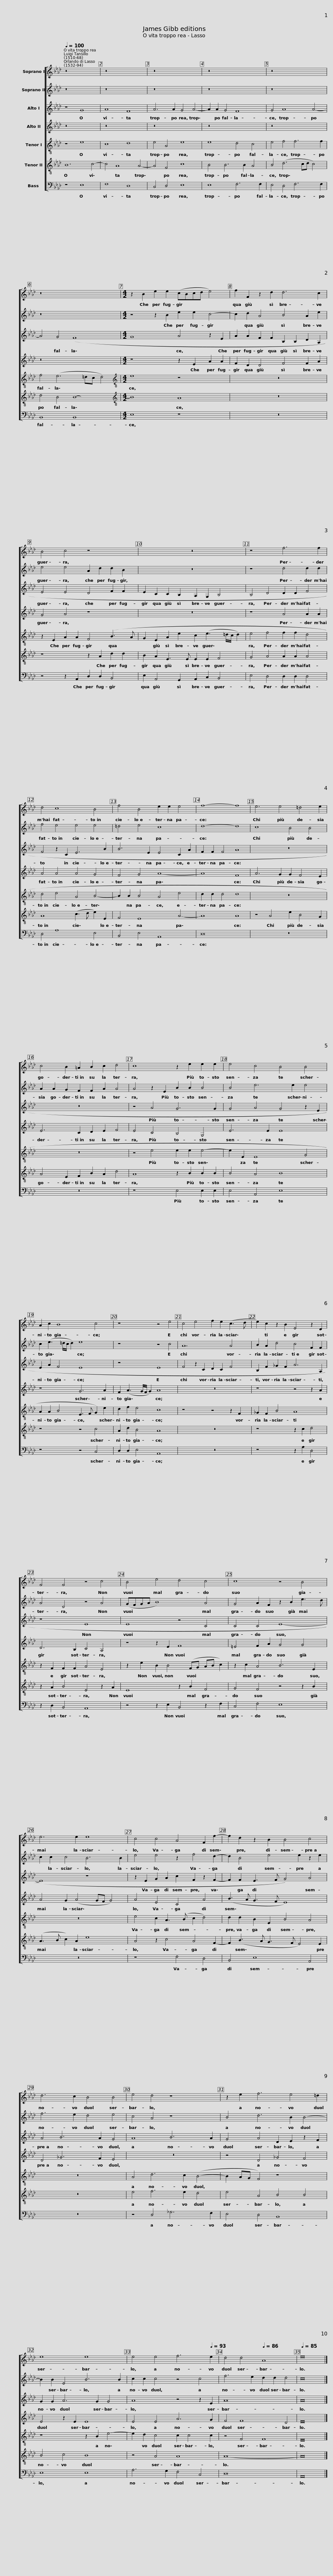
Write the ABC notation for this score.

X:1
%%score [ 1 2 3 4 5 6 7 ]
L:1/8
Q:1/4=100
M:none
I:linebreak $
K:Ab
V:1 treble
V:2 treble
V:3 treble
V:4 treble
V:5 treble-8
V:6 treble-8
V:7 bass
V:1
 z16 | z16 | z16 | z16 | z16 |$ %5
 z16 |$[M:4/2] z2 B2 e2 e2 (cBcd e4) | f2 F2 z2 d2 d6 c2 |$ B4 c4 z8 |$ z16 | %10
 z8 f6 f2 | d4 c8 B4 |$ f4 B4 e2 e2 e4 | f8- f8 | e6 e4 =d4 e2 | %15
 c4 B2 =A2 B2 c2 d4 |$ c8 z2 e2 e2 e2 | e4 c4 B4 B4 | A2 c2 B8 c4 |$ z8 z4 e4 | %20
 c4 e4 f2 e2 (c3 d | e2) c2 z2 B2 E4 z2 D2 |$ F4 F4 z4 c4 | B4 e4 d4 c4 | c8 z4 B4 |$ %25
 e6 e2 e8 | c4 c4 A4 F2 f2- | f2 d2 z2 B2 B4 c4 |$ d6 c2 B4 B4 | e4 d4 z8 | %30
 z2 e2 f6 e4 =d2 |$ e8 e8 | e4[Q:1/4=98] e4[Q:1/4=96] f6[Q:1/4=93] e2 |[Q:1/4=92] d4[Q:1/4=90] d4[Q:1/4=86] A8 |[Q:1/4=85] e16 |] %35
V:2
 z16 | z16 | z16 | z16 | z16 |$ %5
 z16 |$[M:4/2] z4 z2 B2 e2 e2 c4- | c2 d2 A4 B4 A2 e2 |$ e4 e4 A2 d2 d2 B2 |$ z16 | %10
 z8 d4 d2 d2 | f4 e4 e4 e4 |$ =d4 e4 c8 | d8- d8 | c8 B4 B4 | %15
 A2 A2 G2 F2 F2 A2 A4 |$ A4 z2 E2 B2 B2 B4 | B4 e6 e2 e4 | c2 (e3 =d/c/ d2) e8 |$ z8 z4 c4 | %20
 A12 A4 | B2 A2 d4 c4 F2 F2 |$ A4 D4 z4 A4 | (GFGA B8) A4 | G4 A2 F2 z2 B2 e3 d |$ %25
 c2 c2 c4 B6 B2 | e4 e4 z2 f4 d2- | d2 B4 e4 e2 z2 e2 |$ f6 e2 d4 e4 | c4 A4 z8 | %30
 B4 d6 B2 B4- |$ B2 B2 E4 B6 B2 | c2 c2 c4 z4 c4 | f6 e2 d2 d2 d4 | c16 |] %35
V:3
 z8 G8 | A8 F8 | A6 A2 G4 A4- | A2 A2 G4 F8 | G4 A8 A4- |$ %5
 A4 G4 (F8 |$[M:4/2] G8 A4 z2 E2 | A2 A2 F2 F2 B,2 B,2 D2 A,2 |$ E4 E4 D4 F2 F2 |$ E2 C2 C2 B,2 A,2 G,2 B,4 | %10
 B,4 D4 D2 D2 F4 | F4 z2 C2 E6 B2 |$ B6 E2 E4 C2 A2 | F2 F2 F4 A8 | z16 | %15
 z16 |$ z4 A4 G6 G2 | G4 A4 G4 z2 E2 | E2 A2 F4 E8 |$ z8 E8 | %20
 F4 z2 C2 D2 C2 F4 | B,2 F2 _G2 F2 A6 A,2 |$ z8 E8 | E8 z4 C4 | C4 C4 E8- |$ %25
 E8 z8 | z2 E2 G2 A2 c2 F2 z2 F2- | F2 F2 E3 F G4) A4 |$ A4 B6 A2 G4 | A8 B6 A2 | %30
 G4 A4 D2 E2 z2 F2 |$ G2 G2 A6 G2 G4 | A8 z4 z2 E2 | A16 | A16 |] %35
V:4
 z16 | z16 | z16 | z16 | z16 |$ %5
 z16 |$[M:4/2] z8 z2 E2 A2 A2 | F2 D2 D4 F4 F2 A2 |$ G4 A4 z8 |$ z16 | %10
 z8 A4 A2 A2 | A4 A4 A4 G4 |$ F4 G4 A8- | A8 F8 | A6 G2 G2 F4 E2 | %15
 E6 C2 D2 E2 F4 |$ E4 C4 B,4 G,4 | E6 E2 E8 | z8 G6 A2 |$ F2 (A3 G/F/ G2) A8 | %20
 z16 | z8 z4 z2 A2 |$ D6 B,2 C4 A,4 | z4 z2 E2 F8 | =E4 F2 A2 G4 G4 |$ %25
 A4 G2 (A4 GF G4) | A4 E4 C4 A4 | (B3 A G3 F E8) |$ D4 _G6 F2 E4 | z16 | %30
 z4 D4 _G4 F4 |$ E4 z2 E2 E8 | E4 E4 A6 G2 | F4 F8 D4 | E16 |] %35
V:5
 z8 e8 | c8 d8 | e4 A4 e8 | e8 d4 c4 | e4 f4 f6 f2 |$ %5
 f4 (e6 =dc d4) |$[M:4/2][K:treble-8] e8 z8 | z16 |$ z2 E2 A2 A2 F4 (B3 A |$ G2 E2 A2 e2 c2 (e3 =d/c/ d2) | %10
 e4 f4 f2 f2 d4 | d4 e4 A4 B4- |$ B2 B2 B4 A4 e4 | d2 d2 d4 d8 | z16 | %15
 z16 |$ z4 e4 e2 e2 e4- | e2 E2 E8 G4 | A2 A2 B4 E3 F G2) e2 |$ d2 f2 e4 c8 | %20
 z8 z4 z2 F2 | _G2 F2 B4 A8 |$ z2 F2 F2 F2 A4 E4 | z2 e2 B2 B4 (FG AB c2) | z2 c2 A4 B6 E2 |$ %25
 z16 | e4 c2 A3 (B c2 d4) | d2 d2 B2 E2 B4 A4 |$ z16 | A4 d6 c2 (B4- | %30
 B2 AG F4) z8 |$ z8 z2 B2 e4- | e2 d2 c4 c2 c4 c2 | z4 F4 F8 | E16 |] %35
V:6
 B12 c4- | c4 A8 A4- | A4 F4 c8 | B4 B6 B2 A4 | B4 (d6 cd c4) |$ %5
 d4 B4 B8- |$[M:4/2][K:treble-8] B8 A8 | z16 |$ z8 z2 A2 d2 d2 |$ B2 A2 E3 E E2 E2 F4 | %10
 G4 A4 A2 A2 A4 | A8 (c3 d e2) E2 |$ F4 E8 A4- | A8 A8 | z4 A4 e2 B4 G2 | %15
 A4 E2 F2 B2 A2 d4 |$ A8 z2 B2 B2 B2 | B4 A4 B8 | z8 z4 c4 |$ A2 d2 B4 A8 | %20
 z16 | z8 z2 c2 d4 |$ z2 A2 B4 E4 z2 A2 | E8 z2 B2 F4 | G4 F4 z4 z2 B2 |$ %25
 (A3 B c2) A2 e8 | A4 z2 c4 A4 F2- | F2 (B3 A G3 F E4) E2 |$ z16 | e4 f6 e2 d4 | %30
 e4 A4 B4 B4 |$ B4 c4 B8 | z4 A4 A8 | A16- | A16 |] %35
V:7
 z8 E,8 | F,8 D,8 | C,4 D,4 E,8 | E,8 F,6 F,2 | E,4 D,4 F,6 F,2 |$ %5
 B,,8 B,,8 |$[M:4/2] E,8 z8 | z16 |$ z4 z2 A,,2 D,2 D,2 B,,4 |$ E,2 A,,4 G,,2 A,,2 C,2 B,,4 | %10
 E,4 D,4 D,2 D,2 D,4 | D,4 A,8 E,4 |$ B,,4 E,4 A,,8 | D,16 | z16 | %15
 z16 |$ z8 E,4 E,2 E,2 | E,4 A,,4 E,8 | z8 z4 C,4 |$ D,2 D,2 E,4 A,,8 | %20
 z16 | z8 z2 A,2 D,4 |$ z2 D,2 B,,4 A,,8 | z4 z2 E,2 B,,4 z2 F,2 | C,4 F,4 E,8 |$ %25
 z16 | z8 F,4 D,4 | B,,4 E,8 A,,4 |$ z16 | z4 D,4 _G,6 F,2 | %30
 E,4 D,4 B,,8 |$ E,8 E,8 | A,6 G,2 F,4 C,4 | D,16 | A,,16 |] %35
